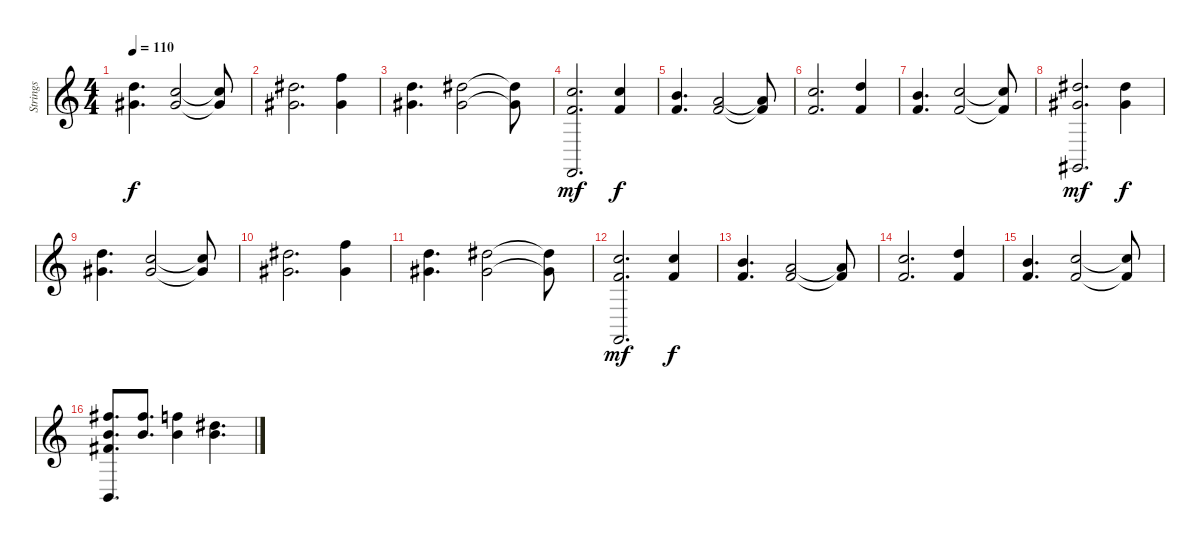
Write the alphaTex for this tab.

\track ("Strings" "Strings") {instrument stringensemble1}
\staff {score}
\tuning (E4 B3 G3 D3 A2 E2) {hide}
\ts (4 4)
\tempo 110
\clef g2
\ks c
(10.1 9.2).4{d dy f} (8.1 9.2).2 (8.1{t} 9.2{t}).8 |
(11.1 9.2).2{d} (13.1 13.3).4 |
(10.1 9.2).4{d} (11.1 9.2).2 (11.1{t} 9.2{t}).8 |
(8.1 6.2 1.6).2{d dy mf} (8.1 6.2).4{dy f} |
(7.1 6.2).4{d} (5.1 6.2).2 (5.1{t} 6.2{t}).8 |
(8.1 6.2).2{d} (10.1 10.3).4 |
(7.1 6.2).4{d} (8.1 6.2).2 (8.1{t} 6.2{t}).8 |
(11.1 9.2 4.6).2{d dy mf} (11.1 9.2).4{dy f} |
(10.1 9.2).4{d} (8.1 9.2).2 (8.1{t} 9.2{t}).8 |
(11.1 9.2).2{d} (13.1 13.3).4 |
(10.1 9.2).4{d} (11.1 9.2).2 (11.1{t} 9.2{t}).8 |
(8.1 6.2 1.6).2{d dy mf} (8.1 6.2).4{dy f} |
(7.1 6.2).4{d} (5.1 6.2).2 (5.1{t} 6.2{t}).8 |
(8.1 6.2).2{d} (10.1 10.3).4 |
(7.1 6.2).4{d} (8.1 6.2).2 (8.1{t} 6.2{t}).8 |
(14.1 12.2 11.3 7.6).8{d} (14.1 12.2).8{d} (13.1 12.2).4 (11.1 12.2).4{d}
